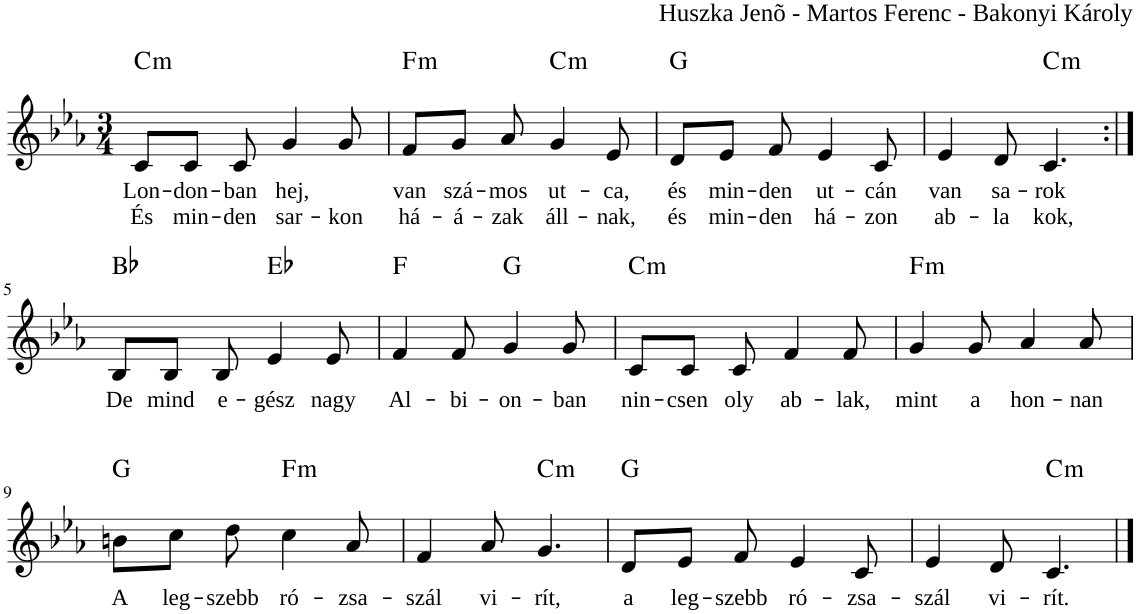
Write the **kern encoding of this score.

**kern	**text	**text	**harte
*part1	*part1	*part1	*part1
*staff1	*staff1	*staff1	*
*I"Piano	*	*	*
*I'Pno	*	*	*
*clefG2	*	*	*
*k[b-e-a-]	*	*	*
*M3/4	*	*	*
=1	=1	=1	=1
!	!LO:LY:b	!LO:LY:b	!LO:H:kt=m
8c/L	Lon-	És	C:min
!	!LO:LY:b	!LO:LY:b	!
8c/J	-don-	min-	.
!	!LO:LY:b	!LO:LY:b	!
8c/	-ban	-den	.
!	!LO:LY:b	!LO:LY:b	!
4g/	hej,	sar-	.
!	!	!LO:LY:b	!
8g/	.	-kon	.
=2	=2	=2	=2
!	!LO:LY:b	!LO:LY:b	!LO:H:kt=m
8f/L	van	há-	F:min
!	!LO:LY:b	!LO:LY:b	!
8g/J	szá-	-á-	.
!	!LO:LY:b	!LO:LY:b	!
8a-/	-mos	-zak	.
!	!LO:LY:b	!LO:LY:b	!LO:H:kt=m
4g/	ut-	áll-	C:min
!	!LO:LY:b	!LO:LY:b	!
8e-/	-ca,	-nak,	.
=3	=3	=3	=3
!	!LO:LY:b	!LO:LY:b	!
8d/L	és	és	G:maj
!	!LO:LY:b	!LO:LY:b	!
8e-/J	min-	min-	.
!	!LO:LY:b	!LO:LY:b	!
8f/	-den	-den	.
!	!LO:LY:b	!LO:LY:b	!
4e-/	ut-	há-	.
!	!LO:LY:b	!LO:LY:b	!
8c/	-cán	-zon	.
=4	=4	=4	=4
!	!LO:LY:b	!LO:LY:b	!
4e-/	van	ab-	.
!	!LO:LY:b	!LO:LY:b	!
8d/	sa-	-la	.
!	!LO:LY:b	!LO:LY:b	!LO:H:kt=m
4.c/	-rok	kok,	C:min
!!LO:LB:g=z
=5:|!	=5:|!	=5:|!	=5:|!
!	!LO:LY:b	!	!
8B-/L	De	.	Bb:maj
!	!LO:LY:b	!	!
8B-/J	mind	.	.
!	!LO:LY:b	!	!
8B-/	e-	.	.
!	!LO:LY:b	!	!
4e-/	-gész	.	Eb:maj
!	!LO:LY:b	!	!
8e-/	nagy	.	.
=6	=6	=6	=6
!	!LO:LY:b	!	!
4f/	Al-	.	F:maj
!	!LO:LY:b	!	!
8f/	-bi-	.	.
!	!LO:LY:b	!	!
4g/	-on-	.	G:maj
!	!LO:LY:b	!	!
8g/	-ban	.	.
=7	=7	=7	=7
!	!LO:LY:b	!	!LO:H:kt=m
8c/L	nin-	.	C:min
!	!LO:LY:b	!	!
8c/J	-csen	.	.
!	!LO:LY:b	!	!
8c/	oly	.	.
!	!LO:LY:b	!	!
4f/	ab-	.	.
!	!LO:LY:b	!	!
8f/	-lak,	.	.
=8	=8	=8	=8
!	!LO:LY:b	!	!LO:H:kt=m
4g/	mint	.	F:min
!	!LO:LY:b	!	!
8g/	a	.	.
!	!LO:LY:b	!	!
4a-/	hon-	.	.
!	!LO:LY:b	!	!
8a-/	-nan	.	.
!!LO:LB:g=z
=9	=9	=9	=9
!	!LO:LY:b	!	!
8bn\L	A	.	G:maj
!	!LO:LY:b	!	!
8cc\J	leg-	.	.
!	!LO:LY:b	!	!
8dd\	-szebb	.	.
!	!LO:LY:b	!	!LO:H:kt=m
4cc\	ró-	.	F:min
!	!LO:LY:b	!	!
8a-/	-zsa-	.	.
=10	=10	=10	=10
!	!LO:LY:b	!	!
4f/	-szál	.	.
!	!LO:LY:b	!	!
8a-/	vi-	.	.
!	!LO:LY:b	!	!LO:H:kt=m
4.g/	-rít,	.	C:min
=11	=11	=11	=11
!	!LO:LY:b	!	!
8d/L	a	.	G:maj
!	!LO:LY:b	!	!
8e-/J	leg-	.	.
!	!LO:LY:b	!	!
8f/	-szebb	.	.
!	!LO:LY:b	!	!
4e-/	ró-	.	.
!	!LO:LY:b	!	!
8c/	-zsa-	.	.
=12	=12	=12	=12
!	!LO:LY:b	!	!
4e-/	-szál	.	.
!	!LO:LY:b	!	!
8d/	vi-	.	.
!	!LO:LY:b	!	!LO:H:kt=m
4.c/	-rít.	.	C:min
==	==	==	==
*-	*-	*-	*-
